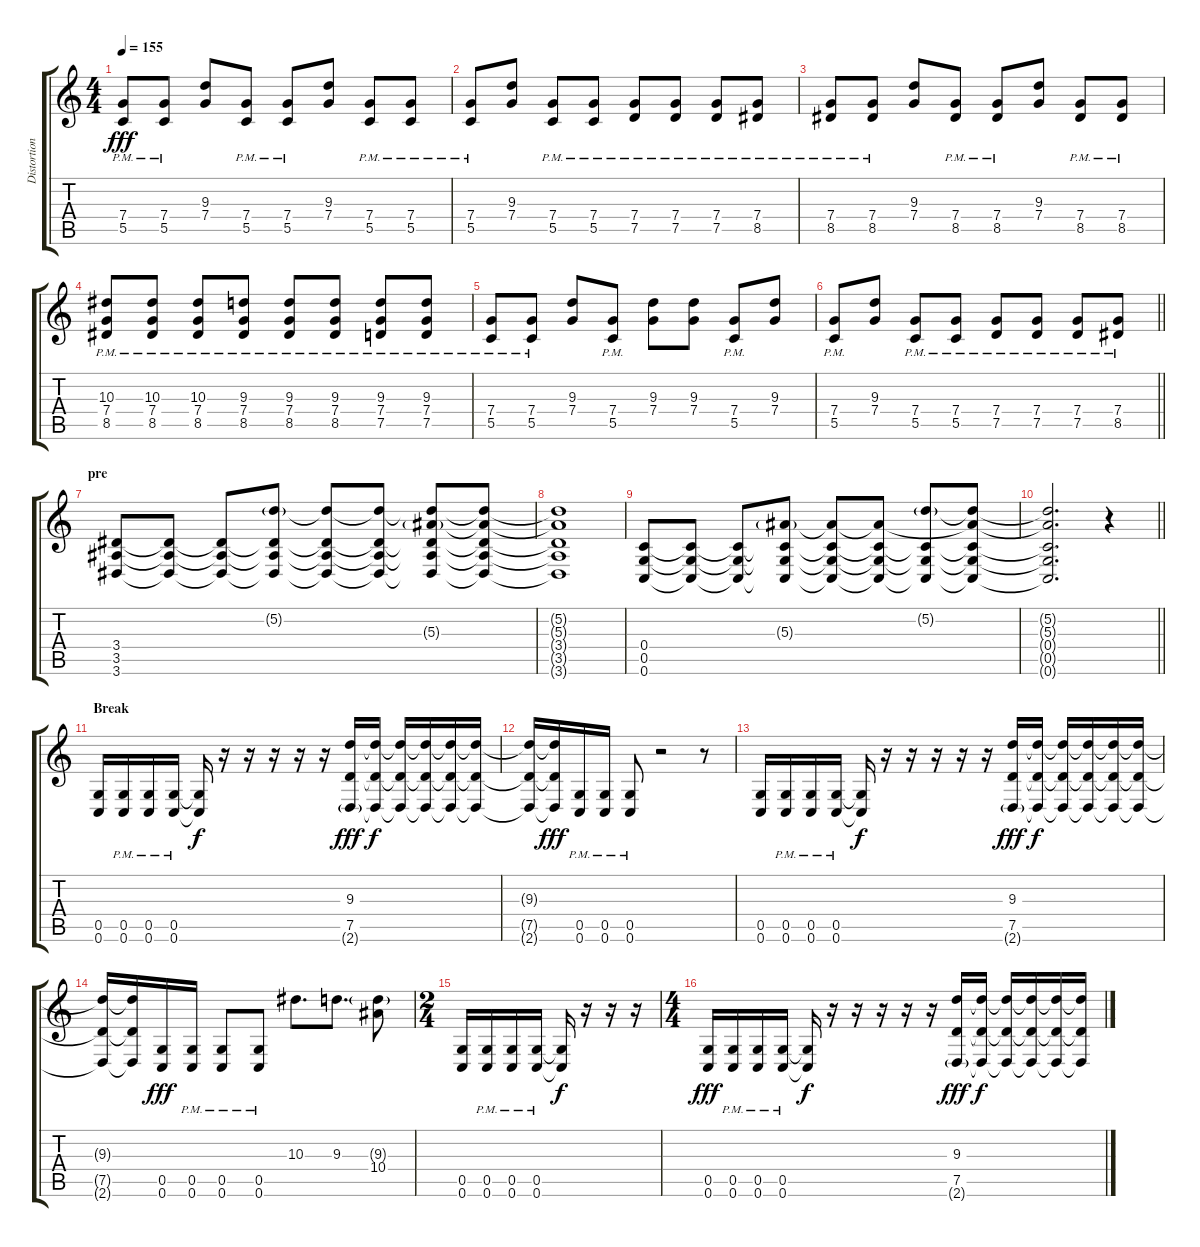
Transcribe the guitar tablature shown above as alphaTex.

\track ("Distortion Left" "Distortion") {instrument distortionguitar}
\staff {score tabs}
\tuning (D4 A3 F3 C3 G2 C2) {hide}
\ts (4 4)
\tempo 155
\clef g2
\ks c
(7.4{pm} 5.5{pm}).8{dy fff} (7.4{pm} 5.5{pm}).8 (9.3 7.4).8 (7.4{pm} 5.5{pm}).8 (7.4{pm} 5.5{pm}).8 (9.3 7.4).8 (7.4{pm} 5.5{pm}).8 (7.4{pm} 5.5{pm}).8 |
(7.4{pm} 5.5{pm}).8 (9.3 7.4).8 (7.4{pm} 5.5{pm}).8 (7.4{pm} 5.5{pm}).8 (7.4{pm} 7.5{pm}).8 (7.4{pm} 7.5{pm}).8 (7.4{pm} 7.5{pm}).8 (7.4{pm} 8.5{pm}).8 |
(7.4{pm} 8.5{pm}).8 (7.4{pm} 8.5{pm}).8 (9.3 7.4).8 (7.4{pm} 8.5{pm}).8 (7.4{pm} 8.5{pm}).8 (9.3 7.4).8 (7.4{pm} 8.5{pm}).8 (7.4{pm} 8.5{pm}).8 |
(10.3{pm} 7.4{pm} 8.5{pm}).8 (10.3{pm} 7.4{pm} 8.5{pm}).8 (10.3{pm} 7.4{pm} 8.5{pm}).8 (9.3{pm} 7.4{pm} 8.5{pm}).8 (9.3{pm} 7.4{pm} 8.5{pm}).8 (9.3{pm} 7.4{pm} 8.5{pm}).8 (9.3{pm} 7.4{pm} 7.5{pm}).8 (9.3{pm} 7.4{pm} 7.5{pm}).8 |
(7.4{pm} 5.5{pm}).8 (7.4{pm} 5.5{pm}).8 (9.3 7.4).8 (7.4{pm} 5.5{pm}).8 (9.3 7.4).8 (9.3 7.4).8 (7.4{pm} 5.5{pm}).8 (9.3 7.4).8 |
\barLineRight lightlight
(7.4{pm} 5.5{pm}).8 (9.3 7.4).8 (7.4{pm} 5.5{pm}).8 (7.4{pm} 5.5{pm}).8 (7.4{pm} 7.5{pm}).8 (7.4{pm} 7.5{pm}).8 (7.4{pm} 7.5{pm}).8 (7.4{pm} 8.5{pm}).8 |
\section ("" "pre")
(3.4 3.5 3.6).8 (3.4{t} 3.5{t} 3.6{t}).8 (3.4{t} 3.5{t} 3.6{t}).8 (5.2{g} 3.4{t} 3.5{t} 3.6{t}).8 (5.2{t} 3.4{t} 3.5{t} 3.6{t}).8 (5.2{t} 3.4{t} 3.5{t} 3.6{t}).8 (5.2{t} 5.3{g} 3.4{t} 3.5{t} 3.6{t}).8 (5.2{t} 5.3{t} 3.4{t} 3.5{t} 3.6{t}).8 |
(5.2{t} 5.3{t} 3.4{t} 3.5{t} 3.6{t}).1 |
(0.4 0.5 0.6).8 (0.4{t} 0.5{t} 0.6{t}).8 (0.4{t} 0.5{t} 0.6{t}).8 (5.3{g} 0.4{t} 0.5{t} 0.6{t}).8 (5.3{t} 0.4{t} 0.5{t} 0.6{t}).8 (5.3{t} 0.4{t} 0.5{t} 0.6{t}).8 (5.2{g} 0.4{t} 0.5{t} 0.6{t}).8 (5.2{t} 5.3{t} 0.4{t} 0.5{t} 0.6{t}).8 |
\barLineRight lightlight
(5.2{t} 5.3{t} 0.4{t} 0.5{t} 0.6{t}).2{d} r.4 |
\section ("" "Break")
(0.5 0.6).16 (0.5{pm} 0.6{pm}).16 (0.5{pm} 0.6{pm}).16 (0.5{pm} 0.6{pm}).16 (0.5{t} 0.6{t}).16{dy f} r.16 r.16 r.16 r.16 r.16 (9.3 7.5 2.6{g}).16{dy fff} (9.3{t} 7.5{t} 2.6{t}).16{dy f} (9.3{t} 7.5{t} 2.6{t}).16 (9.3{t} 7.5{t} 2.6{t}).16 (9.3{t} 7.5{t} 2.6{t}).16 (9.3{t} 7.5{t} 2.6{t}).16 |
(9.3{t} 7.5{t} 2.6{t}).16 (9.3{t} 7.5{t} 2.6{t}).16{dy fff} (0.5{pm} 0.6{pm}).16 (0.5{pm} 0.6{pm}).16 (0.5{pm} 0.6{pm}).8 r.2 r.8 |
(0.5 0.6).16 (0.5{pm} 0.6{pm}).16 (0.5{pm} 0.6{pm}).16 (0.5{pm} 0.6{pm}).16 (0.5{t} 0.6{t}).16{dy f} r.16 r.16 r.16 r.16 r.16 (9.3 7.5 2.6{g}).16{dy fff} (9.3{t} 7.5{t} 2.6{t}).16{dy f} (9.3{t} 7.5{t} 2.6{t}).16 (9.3{t} 7.5{t} 2.6{t}).16 (9.3{t} 7.5{t} 2.6{t}).16 (9.3{t} 7.5{t} 2.6{t}).16 |
(9.3{t} 7.5{t} 2.6{t}).16 (9.3{t} 7.5{t} 2.6{t}).16 (0.5 0.6).16{dy fff} (0.5{pm} 0.6{pm}).16 (0.5{pm} 0.6{pm}).8 (0.5{pm} 0.6{pm}).8 10.3.8{d} 9.3.8{d} (9.3{g} 10.4).8 |
\ts (2 4)
(0.5 0.6).16 (0.5{pm} 0.6{pm}).16 (0.5{pm} 0.6{pm}).16 (0.5{pm} 0.6{pm}).16 (0.5{t} 0.6{t}).16{dy f} r.16 r.16 r.16 |
\ts (4 4)
(0.5 0.6).16{dy fff} (0.5{pm} 0.6{pm}).16 (0.5{pm} 0.6{pm}).16 (0.5{pm} 0.6{pm}).16 (0.5{t} 0.6{t}).16{dy f} r.16 r.16 r.16 r.16 r.16 (9.3 7.5 2.6{g}).16{dy fff} (9.3{t} 7.5{t} 2.6{t}).16{dy f} (9.3{t} 7.5{t} 2.6{t}).16 (9.3{t} 7.5{t} 2.6{t}).16 (9.3{t} 7.5{t} 2.6{t}).16 (9.3{t} 7.5{t} 2.6{t}).16
